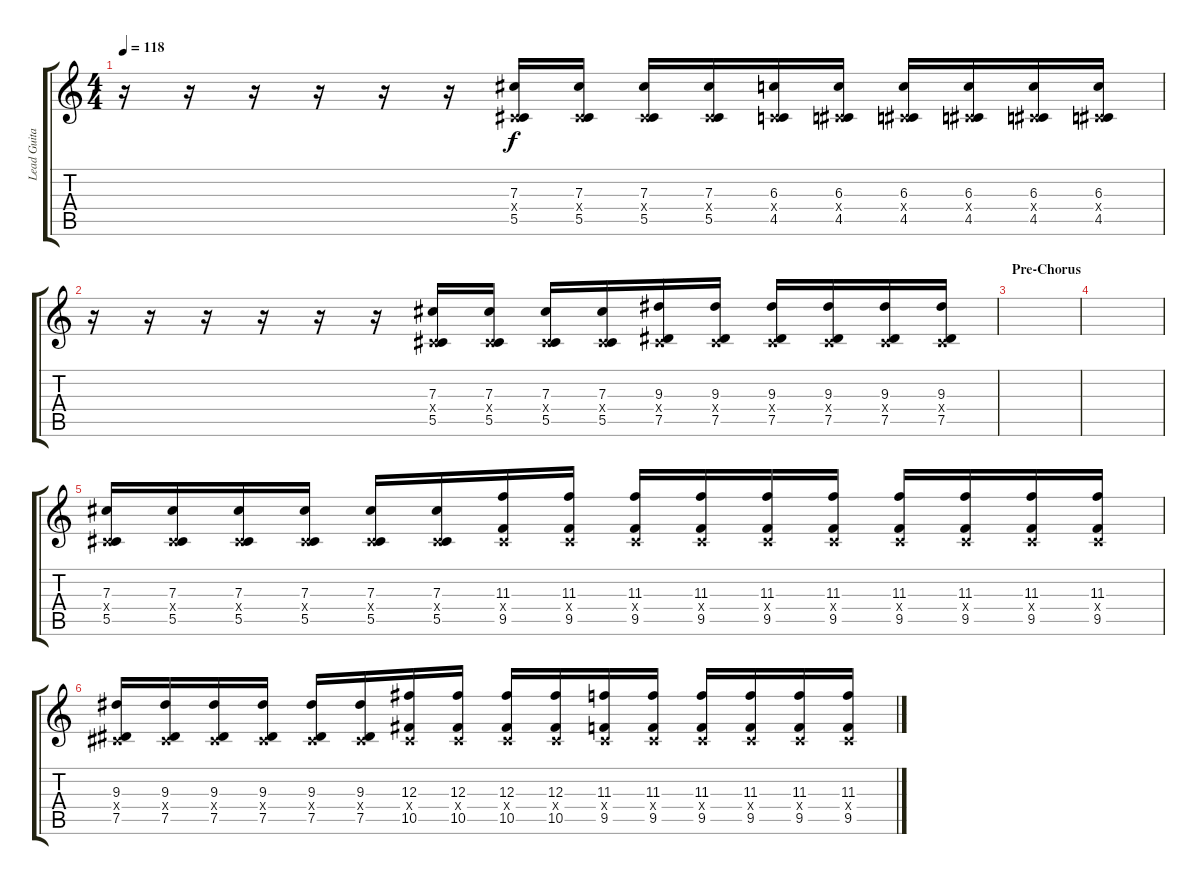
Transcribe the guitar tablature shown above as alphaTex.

\track ("Lead Guitar" "Lead Guita") {instrument distortionguitar}
\staff {score tabs}
\tuning (Eb4 Bb3 Gb3 Db3 Ab2 Db2) {hide}
\ts (4 4)
\tempo 118
\clef g2
\ks c
r.16{dy f} r.16 r.16 r.16 r.16 r.16 (7.3 0.4{x} 5.5).16 (7.3 0.4{x} 5.5).16 (7.3 0.4{x} 5.5).16 (7.3 0.4{x} 5.5).16 (6.3 0.4{x} 4.5).16 (6.3 0.4{x} 4.5).16 (6.3 0.4{x} 4.5).16 (6.3 0.4{x} 4.5).16 (6.3 0.4{x} 4.5).16 (6.3 0.4{x} 4.5).16 |
r.16 r.16 r.16 r.16 r.16 r.16 (7.3 0.4{x} 5.5).16 (7.3 0.4{x} 5.5).16 (7.3 0.4{x} 5.5).16 (7.3 0.4{x} 5.5).16 (9.3 0.4{x} 7.5).16 (9.3 0.4{x} 7.5).16 (9.3 0.4{x} 7.5).16 (9.3 0.4{x} 7.5).16 (9.3 0.4{x} 7.5).16 (9.3 0.4{x} 7.5).16 |
\section ("" "Pre-Chorus")
|
|
(7.3 0.4{x} 5.5).16 (7.3 0.4{x} 5.5).16 (7.3 0.4{x} 5.5).16 (7.3 0.4{x} 5.5).16 (7.3 0.4{x} 5.5).16 (7.3 0.4{x} 5.5).16 (11.3 0.4{x} 9.5).16 (11.3 0.4{x} 9.5).16 (11.3 0.4{x} 9.5).16 (11.3 0.4{x} 9.5).16 (11.3 0.4{x} 9.5).16 (11.3 0.4{x} 9.5).16 (11.3 0.4{x} 9.5).16 (11.3 0.4{x} 9.5).16 (11.3 0.4{x} 9.5).16 (11.3 0.4{x} 9.5).16 |
(9.3 0.4{x} 7.5).16 (9.3 0.4{x} 7.5).16 (9.3 0.4{x} 7.5).16 (9.3 0.4{x} 7.5).16 (9.3 0.4{x} 7.5).16 (9.3 0.4{x} 7.5).16 (12.3 0.4{x} 10.5).16 (12.3 0.4{x} 10.5).16 (12.3 0.4{x} 10.5).16 (12.3 0.4{x} 10.5).16 (11.3 0.4{x} 9.5).16 (11.3 0.4{x} 9.5).16 (11.3 0.4{x} 9.5).16 (11.3 0.4{x} 9.5).16 (11.3 0.4{x} 9.5).16 (11.3 0.4{x} 9.5).16
